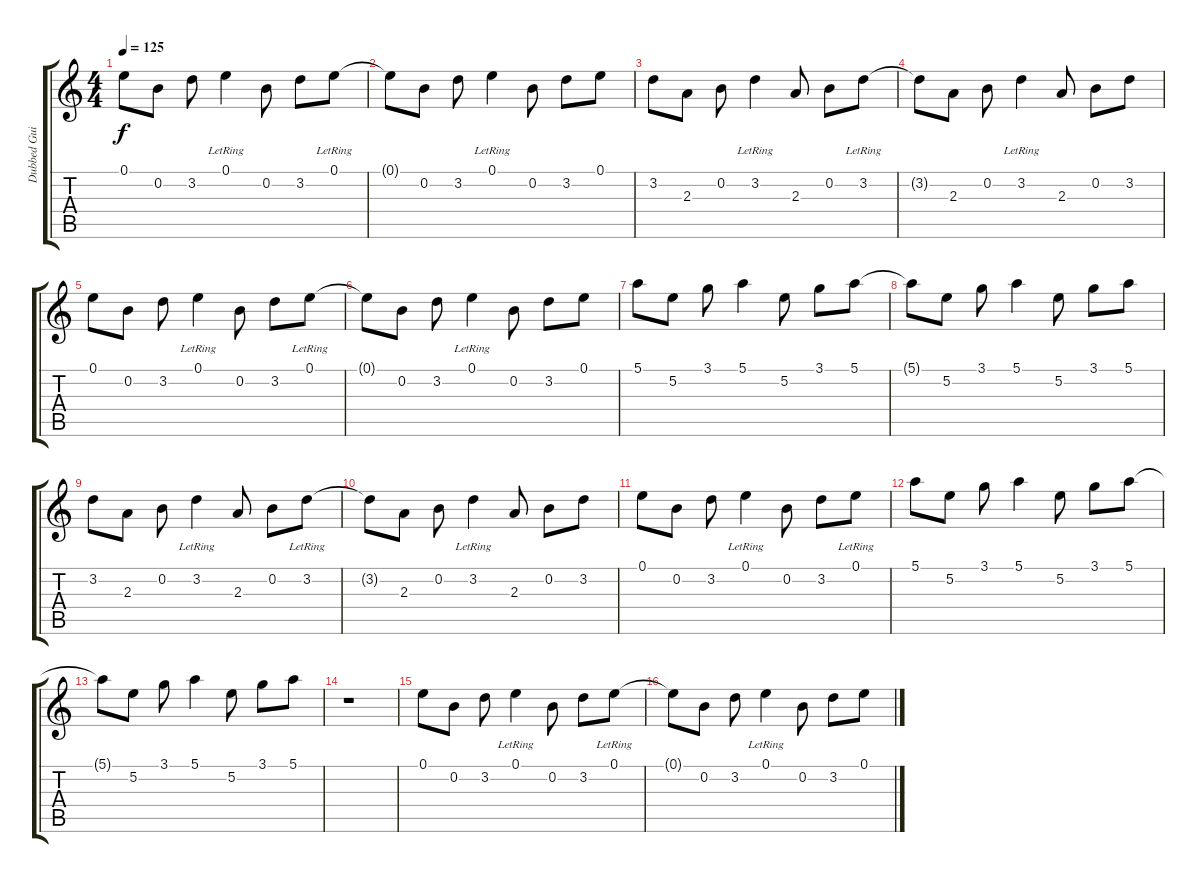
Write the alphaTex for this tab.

\track ("Dubbed Guitar (arpeggio)" "Dubbed Gui") {instrument acousticguitarsteel}
\staff {score tabs}
\tuning (E4 B3 G3 D3 A2 E2) {hide}
\ts (4 4)
\tempo 125
\clef g2
\ks c
0.1.8{dy f} 0.2.8 3.2.8 0.1{lr}.4 0.2.8 3.2.8 0.1{lr}.8 |
0.1{t}.8 0.2.8 3.2.8 0.1{lr}.4 0.2.8 3.2.8 0.1.8 |
3.2.8 2.3.8 0.2.8 3.2{lr}.4 2.3.8 0.2.8 3.2{lr}.8 |
3.2{t}.8 2.3.8 0.2.8 3.2{lr}.4 2.3.8 0.2.8 3.2.8 |
0.1.8{volume 8} 0.2.8 3.2.8 0.1{lr}.4 0.2.8 3.2.8 0.1{lr}.8 |
0.1{t}.8 0.2.8 3.2.8 0.1{lr}.4 0.2.8 3.2.8 0.1.8 |
5.1.8 5.2.8 3.1.8 5.1.4 5.2.8 3.1.8 5.1.8 |
5.1{t}.8 5.2.8 3.1.8 5.1.4 5.2.8 3.1.8 5.1.8 |
3.2.8 2.3.8 0.2.8 3.2{lr}.4 2.3.8 0.2.8 3.2{lr}.8 |
3.2{t}.8 2.3.8 0.2.8 3.2{lr}.4 2.3.8 0.2.8 3.2.8 |
0.1.8 0.2.8 3.2.8 0.1{lr}.4 0.2.8 3.2.8 0.1{lr}.8 |
5.1.8 5.2.8 3.1.8 5.1.4 5.2.8 3.1.8 5.1.8 |
5.1{t}.8 5.2.8 3.1.8 5.1.4 5.2.8 3.1.8 5.1.8 |
r.1 |
0.1.8{volume 11} 0.2.8 3.2.8 0.1{lr}.4 0.2.8 3.2.8 0.1{lr}.8 |
0.1{t}.8 0.2.8 3.2.8 0.1{lr}.4 0.2.8 3.2.8 0.1.8
